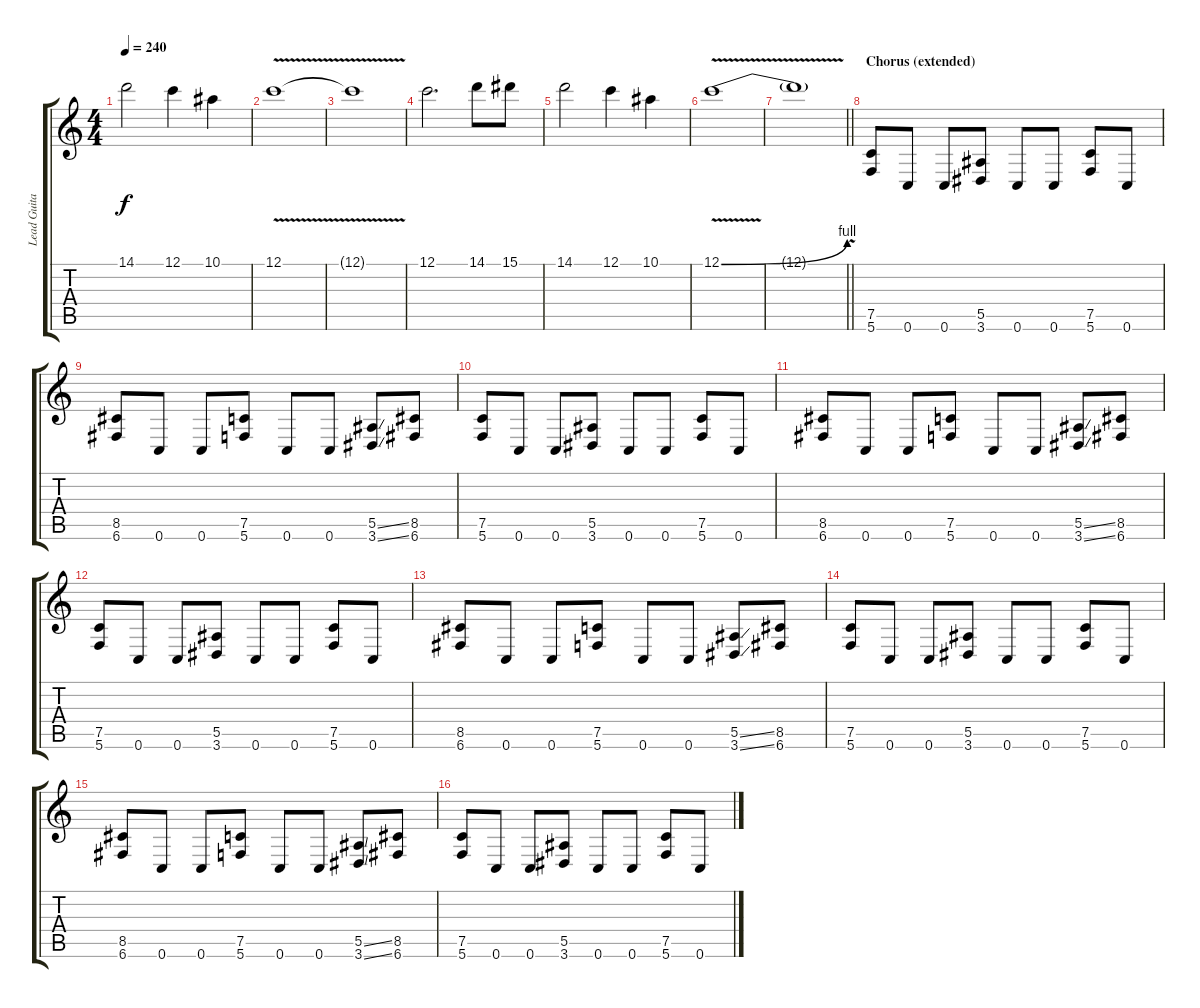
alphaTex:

\track ("Lead Guitar" "Lead Guita") {instrument overdrivenguitar}
\staff {score tabs}
\tuning (C4 G3 Eb3 Bb2 F2 C2) {hide}
\ts (4 4)
\tempo 240
\clef g2
\ks c
14.1.2{dy f} 12.1.4 10.1.4 |
12.1{v}.1 |
12.1{t}.1 |
12.1.2{d} 14.1.8 15.1.8 |
14.1.2 12.1.4 10.1.4 |
12.1{be (bend 0 0 60 4) v}.1 |
\barLineRight lightlight
12.1{v t}.1 |
\section ("" "Chorus (extended)")
(7.5 5.6).8 0.6.8 0.6.8 (5.5 3.6).8 0.6.8 0.6.8 (7.5 5.6).8 0.6.8 |
(8.5 6.6).8 0.6.8 0.6.8 (7.5 5.6).8 0.6.8 0.6.8 (5.5{ss} 3.6{ss}).8 (8.5 6.6).8 |
(7.5 5.6).8 0.6.8 0.6.8 (5.5 3.6).8 0.6.8 0.6.8 (7.5 5.6).8 0.6.8 |
(8.5 6.6).8 0.6.8 0.6.8 (7.5 5.6).8 0.6.8 0.6.8 (5.5{ss} 3.6{ss}).8 (8.5 6.6).8 |
(7.5 5.6).8 0.6.8 0.6.8 (5.5 3.6).8 0.6.8 0.6.8 (7.5 5.6).8 0.6.8 |
(8.5 6.6).8 0.6.8 0.6.8 (7.5 5.6).8 0.6.8 0.6.8 (5.5{ss} 3.6{ss}).8 (8.5 6.6).8 |
(7.5 5.6).8 0.6.8 0.6.8 (5.5 3.6).8 0.6.8 0.6.8 (7.5 5.6).8 0.6.8 |
(8.5 6.6).8 0.6.8 0.6.8 (7.5 5.6).8 0.6.8 0.6.8 (5.5{ss} 3.6{ss}).8 (8.5 6.6).8 |
(7.5 5.6).8 0.6.8 0.6.8 (5.5 3.6).8 0.6.8 0.6.8 (7.5 5.6).8 0.6.8
